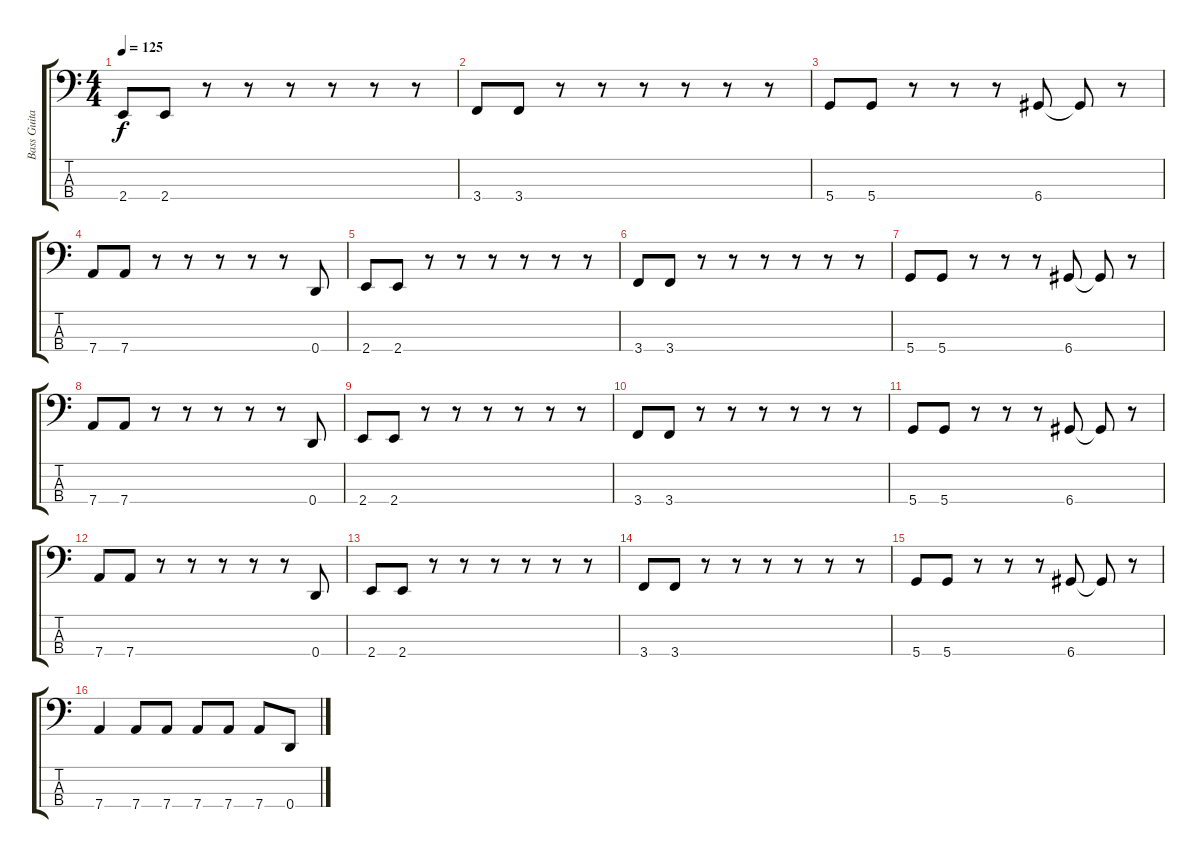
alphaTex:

\track ("Bass Guitar" "Bass Guita") {instrument fretlessbass}
\staff {score tabs}
\tuning (G2 D2 A1 D1) {hide}
\ts (4 4)
\tempo 125
\clef f4
\ks c
2.4.8{dy f} 2.4.8 r.8 r.8 r.8 r.8 r.8 r.8 |
3.4.8 3.4.8 r.8 r.8 r.8 r.8 r.8 r.8 |
5.4.8 5.4.8 r.8 r.8 r.8 6.4.8 6.4{t}.8 r.8 |
7.4.8 7.4.8 r.8 r.8 r.8 r.8 r.8 0.4.8 |
2.4.8 2.4.8 r.8 r.8 r.8 r.8 r.8 r.8 |
3.4.8 3.4.8 r.8 r.8 r.8 r.8 r.8 r.8 |
5.4.8 5.4.8 r.8 r.8 r.8 6.4.8 6.4{t}.8 r.8 |
7.4.8 7.4.8 r.8 r.8 r.8 r.8 r.8 0.4.8 |
2.4.8 2.4.8 r.8 r.8 r.8 r.8 r.8 r.8 |
3.4.8 3.4.8 r.8 r.8 r.8 r.8 r.8 r.8 |
5.4.8 5.4.8 r.8 r.8 r.8 6.4.8 6.4{t}.8 r.8 |
7.4.8 7.4.8 r.8 r.8 r.8 r.8 r.8 0.4.8 |
2.4.8 2.4.8 r.8 r.8 r.8 r.8 r.8 r.8 |
3.4.8 3.4.8 r.8 r.8 r.8 r.8 r.8 r.8 |
5.4.8 5.4.8 r.8 r.8 r.8 6.4.8 6.4{t}.8 r.8 |
7.4.4 7.4.8 7.4.8 7.4.8 7.4.8 7.4.8 0.4.8
